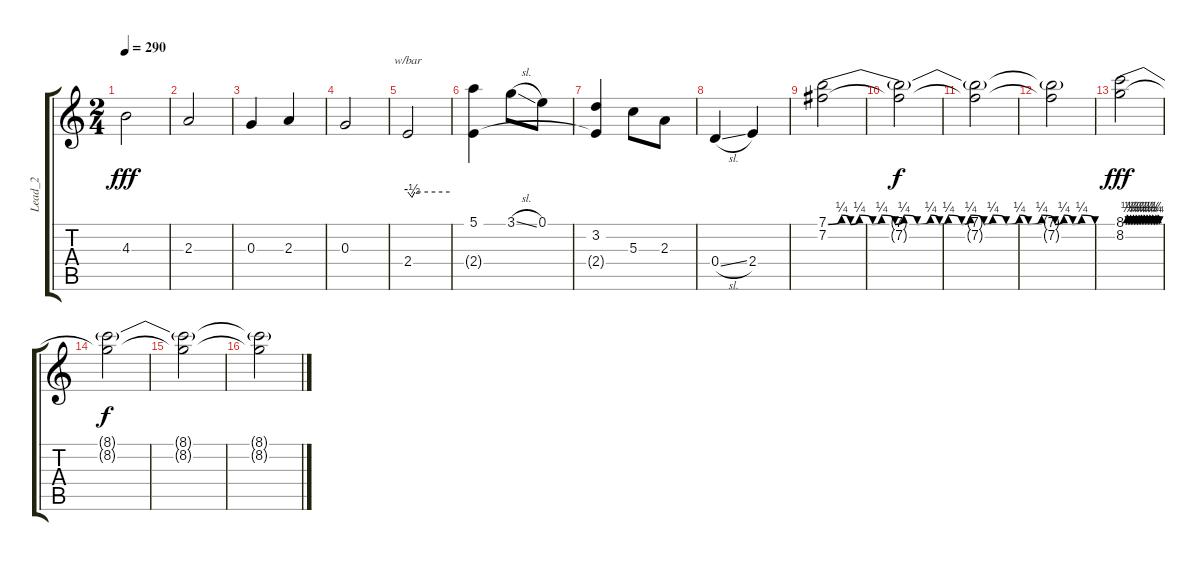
\track ("Lead_2" "Lead_2") {instrument acousticguitarnylon}
\staff {score tabs}
\tuning (E4 B3 G3 D3 A2 E2) {hide}
\ts (2 4)
\tempo 290
\clef g2
\ks c
4.3.2{dy fff} |
2.3.2 |
0.3.4 2.3.4 |
0.3.2 |
2.4.2{tbe (custom default 0 0 6 -2 10 0 60 0)} |
(5.1 2.4{t}).4{volume 15 instrument acousticguitarsteel} 3.1{sl}.8 0.1.8 |
(3.2 2.4{t}).4 5.3.8 2.3.8 |
0.4{sl}.4 2.4.4 |
(7.1{be (custom 0 0 3 1 5 0 7 1 10 0 12 1 15 0 17 1 20 0 23 1 25 0 27 1 30 0 32 1 35 0 37 1 40 0 43 1 45 0 48 1 51 0 53 1 55 0 57 1 60 0)} 7.2).2{volume 12 instrument drawbarorgan} |
(7.1{t} 7.2{t}).2{dy f} |
(7.1{t} 7.2{t}).2 |
(7.1{t} 7.2{t}).2 |
(8.1{be (custom 0 0 2 1 5 0 8 1 10 0 13 1 15 0 18 1 20 0 23 1 25 0 27 1 30 0 32 1 35 0 37 1 40 0 42 1 45 0 47 1 50 0 53 1 55 0 57 1 60 0)} 8.2).2{dy fff} |
(8.1{t} 8.2{t}).2{dy f} |
(8.1{t} 8.2{t}).2 |
(8.1{t} 8.2{t}).2
